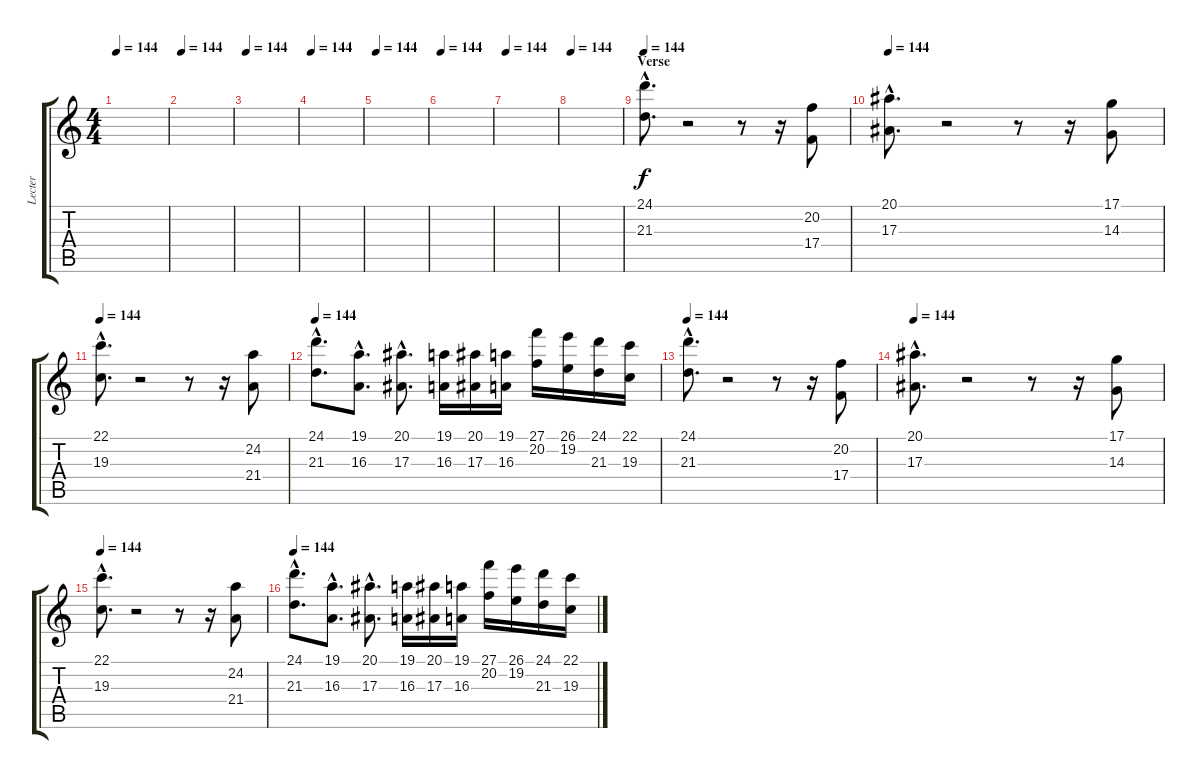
\track ("Lecter" "Lecter") {instrument orchestrahit}
\staff {score tabs}
\tuning (D4 A3 F3 C3 G2 D2) {hide}
\ts (4 4)
\tempo 144
\clef g2
\ks c
|
\tempo 144
|
\tempo 144
|
\tempo 144
|
\tempo 144
|
\tempo 144
|
\tempo 144
|
\tempo 144
|
\section ("" "Verse")
\tempo 144
(24.1{hac} 21.3{hac}).8{d instrument orchestrahit} r.2 r.8 r.16 (20.2 17.4).8 |
\tempo 144
(20.1{hac} 17.3{hac}).8{d instrument orchestrahit} r.2 r.8 r.16 (17.1 14.3).8 |
\tempo 144
(22.1{hac} 19.3{hac}).8{d instrument orchestrahit} r.2 r.8 r.16 (24.2 21.4).8 |
\tempo 144
(24.1{hac} 21.3{hac}).8{d instrument orchestrahit} (19.1{hac} 16.3{hac}).8{d} (20.1{hac} 17.3{hac}).8{d} (19.1 16.3).16 (20.1 17.3).16 (19.1 16.3).16 (27.1 20.2).16 (26.1 19.2).16 (24.1 21.3).16 (22.1 19.3).16 |
\tempo 144
(24.1{hac} 21.3{hac}).8{d instrument orchestrahit} r.2 r.8 r.16 (20.2 17.4).8 |
\tempo 144
(20.1{hac} 17.3{hac}).8{d instrument orchestrahit} r.2 r.8 r.16 (17.1 14.3).8 |
\tempo 144
(22.1{hac} 19.3{hac}).8{d instrument orchestrahit} r.2 r.8 r.16 (24.2 21.4).8 |
\tempo 144
(24.1{hac} 21.3{hac}).8{d instrument orchestrahit} (19.1{hac} 16.3{hac}).8{d} (20.1{hac} 17.3{hac}).8{d} (19.1 16.3).16 (20.1 17.3).16 (19.1 16.3).16 (27.1 20.2).16 (26.1 19.2).16 (24.1 21.3).16 (22.1 19.3).16
